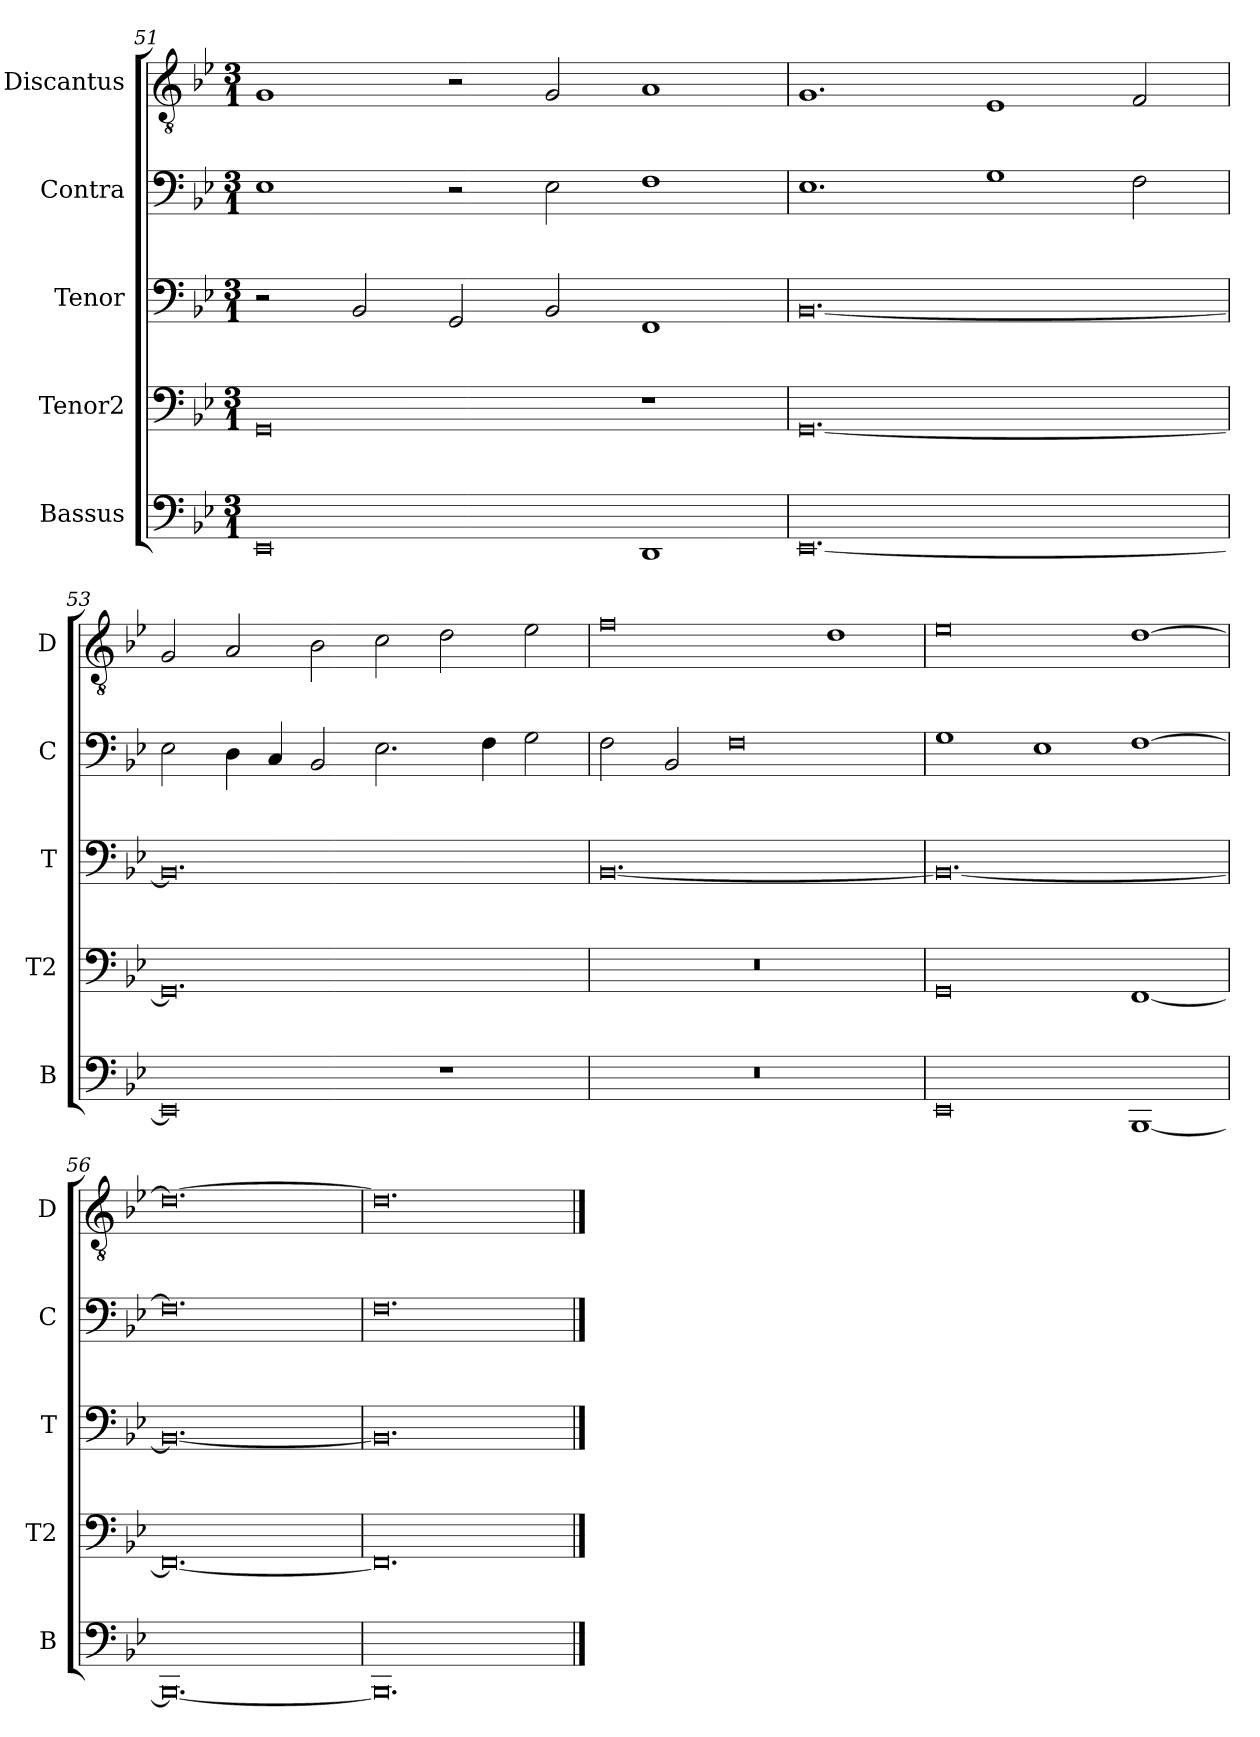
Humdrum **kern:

**kern	**kern	**kern	**kern	**kern
*part5	*part4	*part3	*part2	*part1
*staff5	*staff4	*staff3	*staff2	*staff1
*I"Bassus	*I"Tenor2	*I"Tenor	*I"Contra	*I"Discantus
*I'B	*I'T2	*I'T	*I'C	*I'D
*clefF4	*clefF4	*clefF4	*clefF4	*clefGv2
*k[b-e-]	*k[b-e-]	*k[b-e-]	*k[b-e-]	*k[b-e-]
*M3/1	*M3/1	*M3/1	*M3/1	*M3/1
=51	=51	=51	=51	=51
0EE-	0GG	2r	1E-	1G
.	.	2BB-/	.	.
.	.	2GG/	2r	2r
.	.	2BB-/	2E-\	2G/
1DD	1r	1FF	1F	1A
=52	=52	=52	=52	=52
[0.EE-	[0.GG	[0.BB-	1.E-	1.G
.	.	.	1G	1E-
.	.	.	2F\	2F/
=53	=53	=53	=53	=53
0EE-]	0.GG]	0.BB-]	2E-\	2G/
.	.	.	4D\	2A/
.	.	.	4C/	.
.	.	.	2BB-/	2B-\
.	.	.	2.E-\	2c\
1r	.	.	.	2d\
.	.	.	4F\	.
.	.	.	2G\	2e-\
=54	=54	=54	=54	=54
0.r	0.r	[0.BB-	2F\	0f
.	.	.	2BB-/	.
.	.	.	0F	.
.	.	.	.	1d
=55	=55	=55	=55	=55
0EE-	0GG	0.BB-_	1G	0e-
.	.	.	1E-	.
[1BBB-	[1FF	.	[1F	[1d
=56	=56	=56	=56	=56
0.BBB-_	0.FF_	0.BB-_	0.F]	0.d_
=57	=57	=57	=57	=57
0.BBB-]	0.FF]	0.BB-]	0.F	0.d]
==	==	==	==	==
*-	*-	*-	*-	*-
